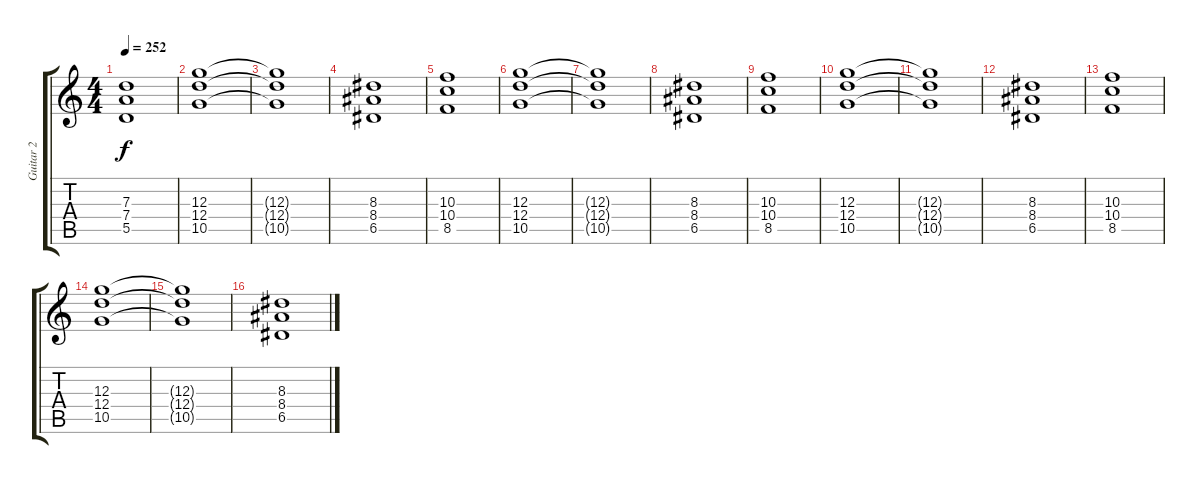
\track ("Guitar 2" "Guitar 2") {instrument distortionguitar}
\staff {score tabs}
\tuning (E4 B3 G3 D3 A2 E2) {hide}
\ts (4 4)
\tempo 252
\clef g2
\ks c
(7.3 7.4 5.5).1{dy f} |
(12.3 12.4 10.5).1 |
(12.3{t} 12.4{t} 10.5{t}).1 |
(8.3 8.4 6.5).1 |
(10.3 10.4 8.5).1 |
(12.3 12.4 10.5).1 |
(12.3{t} 12.4{t} 10.5{t}).1 |
(8.3 8.4 6.5).1 |
(10.3 10.4 8.5).1 |
(12.3 12.4 10.5).1 |
(12.3{t} 12.4{t} 10.5{t}).1 |
(8.3 8.4 6.5).1 |
(10.3 10.4 8.5).1 |
(12.3 12.4 10.5).1 |
(12.3{t} 12.4{t} 10.5{t}).1 |
(8.3 8.4 6.5).1
